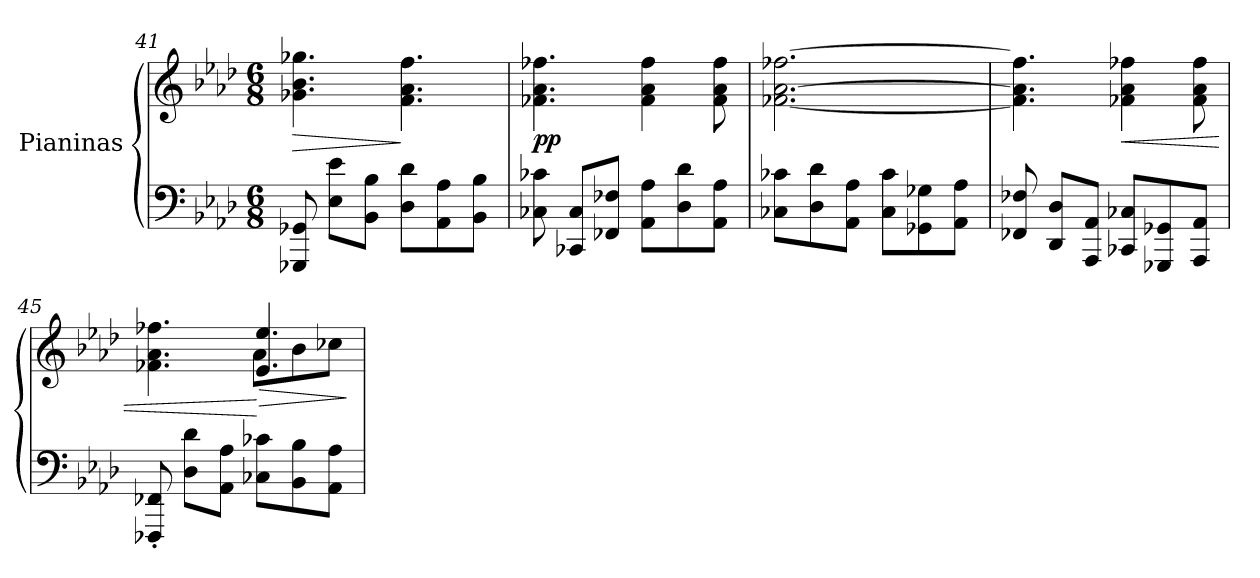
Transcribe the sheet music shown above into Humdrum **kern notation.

**kern	**kern	**dynam
*part1	*part1	*part1
*staff2	*staff1	*staff1/2
*I"Pianinas	*	*
*clefF4	*clefG2	*
*k[b-e-a-d-]	*k[b-e-a-d-]	*
*M6/8	*M6/8	*
=41	=41	=41
!	!	!LO:HP:b
8GGG-X/ 8GG-X/	4.g-X\ 4.b-\ 4.gg-X\	>
8E-\ 8e-\L	.	.
8BB-\ 8B-\J	.	.
8D-\ 8d-\L	4.f\ 4.a-\ 4.ff\	]
8AA-\ 8A-\	.	.
8BB-\ 8B-\J	.	.
=42	=42	=42
!	!	!LO:DY:b
8C-X\ 8c-X\	4.f-X\ 4.a-\ 4.ff-X\	pp
8CC-X/ 8C-/L	.	.
8FF-X/ 8F-X/J	.	.
8AA-\ 8A-\L	4f-\ 4a-\ 4ff-\	.
8D-\ 8d-\	.	.
8AA-\ 8A-\J	8f-\ 8a-\ 8ff-\	.
=43	=43	=43
8C-X\ 8c-X\L	[2.f-X\ [2.a-\ [2.ff-X\	.
8D-\ 8d-\	.	.
8AA-\ 8A-\J	.	.
8C-\ 8c-\L	.	.
8GG-X\ 8G-X\	.	.
8AA-\ 8A-\J	.	.
=44	=44	=44
8FF-X/ 8F-X/	4.f-\] 4.a-\] 4.ff-\]	.
8DD-/ 8D-/L	.	.
8AAA-/ 8AA-/J	.	.
!	!	!LO:HP:b
8CC-X/ 8C-X/L	4f-X\ 4a-\ 4ff-X\	<
8GGG-X/ 8GG-X/	.	.
8AAA-/ 8AA-/J	8f-\ 8a-\ 8ff-\	.
!!LO:PB:g=z
=45	=45	=45
*	*^	*
8FFF-X/' 8FF-X/'	4.f-X\ 4.a-\ 4.ff-X\	4.ryy	.
8D-\ 8d-\L	.	.	.
8AA-\ 8A-\J	.	.	.
!	!	!	!LO:HP:n=1:b
8C-X\ 8c-X\L	4.e-/ 4.ee-/	8a-\L	[ >
8BB-\ 8B-\	.	8b-\	.
8AA-\ 8A-\J	.	8cc-X\J	.
*	*v	*v	*
.	.	]
=	=	=
*-	*-	*-
